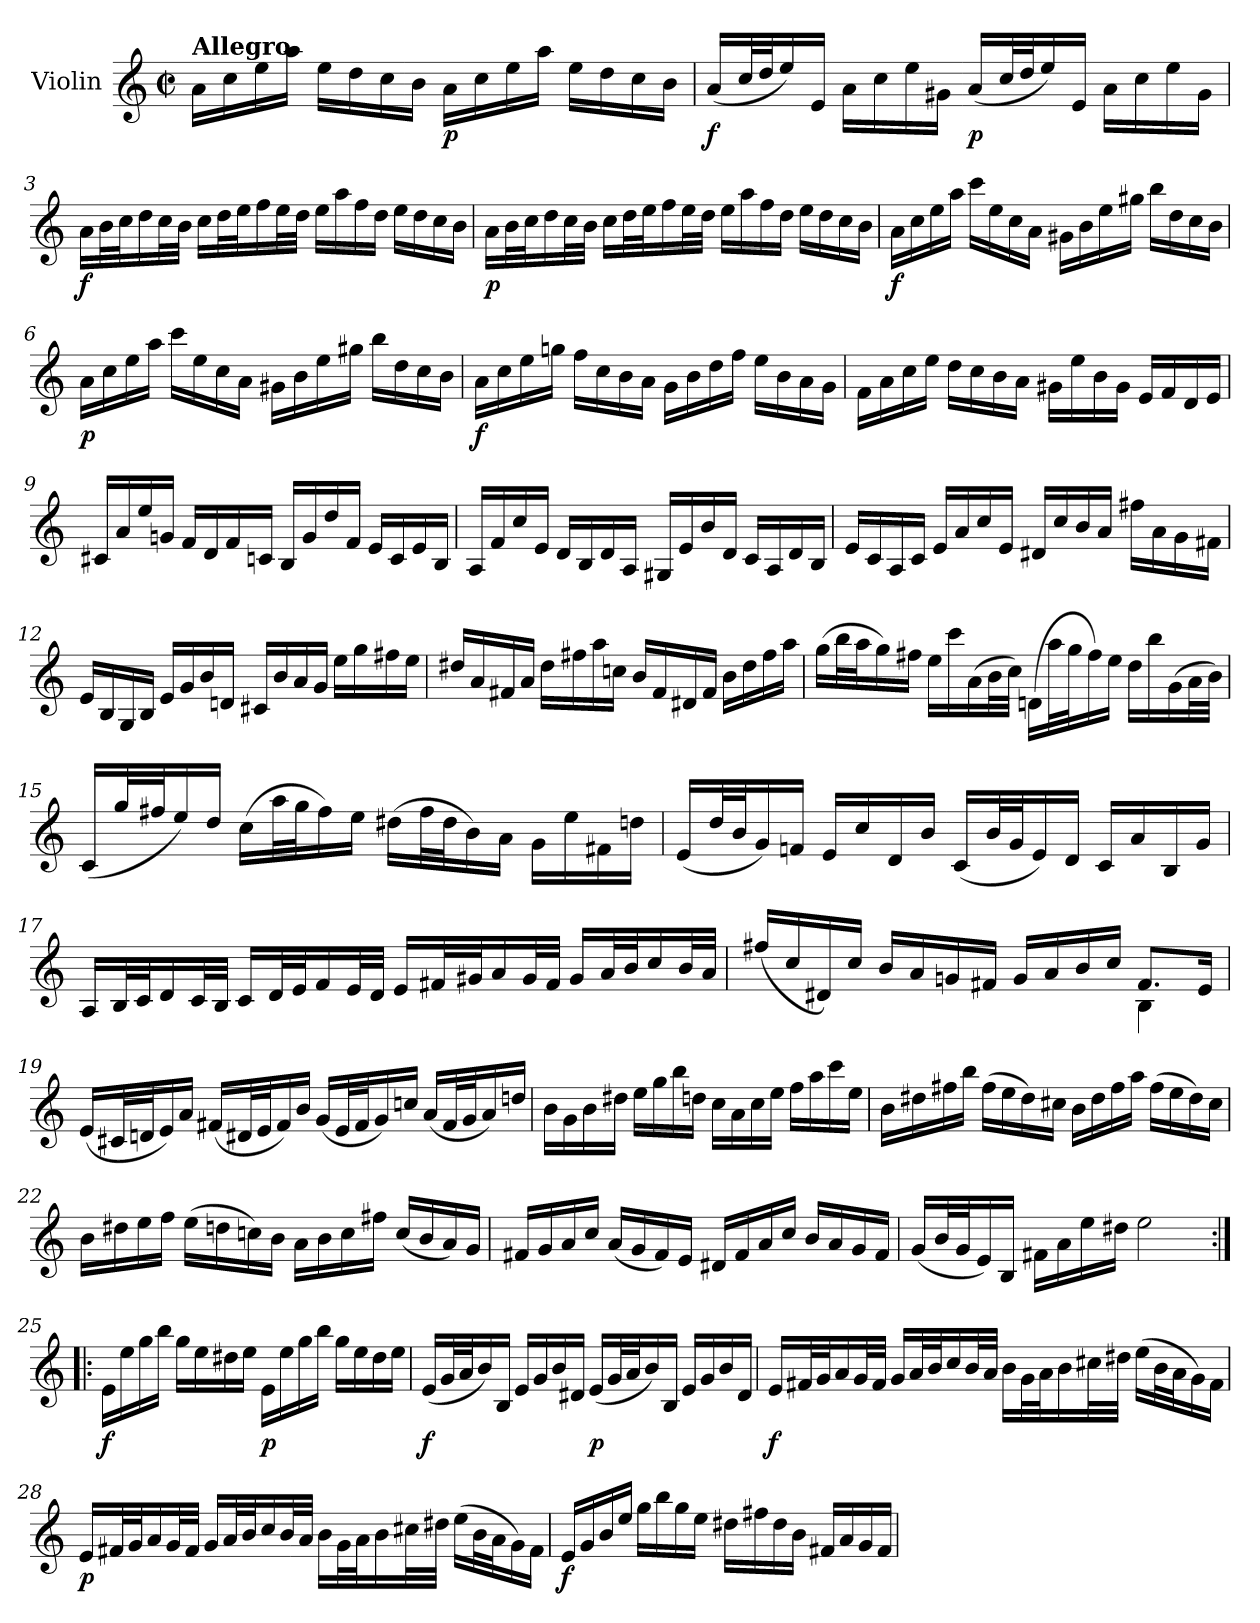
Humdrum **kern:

**kern	**dynam
*part1	*part1
*staff1	*staff1
*I"Violin	*
*I'Vln.	*
*clefG2	*
*k[]	*
*M2/2	*
*met(c|)	*
=1	=1
!LO:TX:a:B:t=Allegro	!
16a\LL	.
16cc\	.
16ee\	.
16aa\JJ	.
16ee\LL	.
16dd\	.
16cc\	.
16b\JJ	.
!	!LO:DY:b
16a\LL	p
16cc\	.
16ee\	.
16aa\JJ	.
16ee\LL	.
16dd\	.
16cc\	.
16b\JJ	.
=2	=2
!	!LO:DY:b
(<16a/LL	f
32cc/L	.
32dd/J	.
16ee/)	.
16e/JJ	.
16a\LL	.
16cc\	.
16ee\	.
16g#X\JJ	.
!	!LO:DY:b
(<16a/LL	p
32cc/L	.
32dd/J	.
16ee/)	.
16e/JJ	.
16a\LL	.
16cc\	.
16ee\	.
16g#\JJ	.
=3	=3
!	!LO:DY:b
16a\LL	f
32b\L	.
32cc\J	.
16dd\	.
32cc\L	.
32b\JJJ	.
16cc\LL	.
32dd\L	.
32ee\J	.
16ff\	.
32ee\L	.
32dd\JJJ	.
16ee\LL	.
16aa\	.
16ff\	.
16dd\JJ	.
16ee\LL	.
16dd\	.
16cc\	.
16b\JJ	.
=4	=4
!	!LO:DY:b
16a\LL	p
32b\L	.
32cc\J	.
16dd\	.
32cc\L	.
32b\JJJ	.
16cc\LL	.
32dd\L	.
32ee\J	.
16ff\	.
32ee\L	.
32dd\JJJ	.
16ee\LL	.
16aa\	.
16ff\	.
16dd\JJ	.
16ee\LL	.
16dd\	.
16cc\	.
16b\JJ	.
=5	=5
!	!LO:DY:b
16a\LL	f
16cc\	.
16ee\	.
16aa\JJ	.
16ccc\LL	.
16ee\	.
16cc\	.
16a\JJ	.
16g#X\LL	.
16b\	.
16ee\	.
16gg#X\JJ	.
16bb\LL	.
16dd\	.
16cc\	.
16b\JJ	.
=6	=6
!	!LO:DY:b
16a\LL	p
16cc\	.
16ee\	.
16aa\JJ	.
16ccc\LL	.
16ee\	.
16cc\	.
16a\JJ	.
16g#X\LL	.
16b\	.
16ee\	.
16gg#X\JJ	.
16bb\LL	.
16dd\	.
16cc\	.
16b\JJ	.
=7	=7
!	!LO:DY:b
16a\LL	f
16cc\	.
16ee\	.
16ggn\JJ	.
16ff\LL	.
16cc\	.
16b\	.
16a\JJ	.
16g\LL	.
16b\	.
16dd\	.
16ff\JJ	.
16ee\LL	.
16b\	.
16a\	.
16g\JJ	.
=8	=8
16f\LL	.
16a\	.
16cc\	.
16ee\JJ	.
16dd\LL	.
16cc\	.
16b\	.
16a\JJ	.
16g#X\LL	.
16ee\	.
16b\	.
16g#\JJ	.
16e/LL	.
16f/	.
16d/	.
16e/JJ	.
=9	=9
16c#X/LL	.
16a/	.
16ee/	.
16gn/JJ	.
16f/LL	.
16d/	.
16f/	.
16cn/JJ	.
16B/LL	.
16g/	.
16dd/	.
16f/JJ	.
16e/LL	.
16c/	.
16e/	.
16B/JJ	.
=10	=10
16A/LL	.
16f/	.
16cc/	.
16e/JJ	.
16d/LL	.
16B/	.
16d/	.
16A/JJ	.
16G#X/LL	.
16e/	.
16b/	.
16d/JJ	.
16c/LL	.
16A/	.
16d/	.
16B/JJ	.
=11	=11
16e/LL	.
16c/	.
16A/	.
16c/JJ	.
16e/LL	.
16a/	.
16cc/	.
16e/JJ	.
16d#X/LL	.
16cc/	.
16b/	.
16a/JJ	.
16ff#X\LL	.
16a\	.
16g\	.
16f#X\JJ	.
=12	=12
16e/LL	.
16B/	.
16G/	.
16B/JJ	.
16e/LL	.
16g/	.
16b/	.
16dn/JJ	.
16c#X/LL	.
16b/	.
16a/	.
16g/JJ	.
16ee\LL	.
16gg\	.
16ff#X\	.
16ee\JJ	.
=13	=13
16dd#X/LL	.
16a/	.
16f#X/	.
16a/JJ	.
16dd#\LL	.
16ff#X\	.
16aa\	.
16ccn\JJ	.
16b/LL	.
16f#/	.
16d#X/	.
16f#/JJ	.
16b\LL	.
16dd#\	.
16ff#\	.
16aa\JJ	.
=14	=14
(>16gg\LL	.
32bb\L	.
32aa\J	.
16gg\)	.
16ff#X\JJ	.
16ee\LL	.
16ccc\	.
(>16a\	.
32b\L	.
32cc\JJJ)	.
(>16dn\LL	.
32aa\L	.
32gg\J	.
16ff#\)	.
16ee\JJ	.
16dd\LL	.
16bb\	.
(>16g\	.
32a\L	.
32b\JJJ)	.
=15	=15
(<16c/LL	.
32gg/L	.
32ff#X/J	.
16ee/)	.
16dd/JJ	.
(>16cc\LL	.
32aa\L	.
32gg\J	.
16ff#\)	.
16ee\JJ	.
(>16dd#X\LL	.
32ff#\L	.
32dd#\J	.
16b\)	.
16a\JJ	.
16g\LL	.
16ee\	.
16f#X\	.
16ddn\JJ	.
=16	=16
(<16e/LL	.
32dd/L	.
32b/J	.
16g/)	.
16fn/JJ	.
16e/LL	.
16cc/	.
16d/	.
16b/JJ	.
(<16c/LL	.
32b/L	.
32g/J	.
16e/)	.
16d/JJ	.
16c/LL	.
16a/	.
16B/	.
16g/JJ	.
=17	=17
16A/LL	.
32B/L	.
32c/J	.
16d/	.
32c/L	.
32B/JJJ	.
16c/LL	.
32d/L	.
32e/J	.
16f/	.
32e/L	.
32d/JJJ	.
16e/LL	.
32f#X/L	.
32g#X/J	.
16a/	.
32g#/L	.
32f#/JJJ	.
16g#/LL	.
32a/L	.
32b/J	.
16cc/	.
32b/L	.
32a/JJJ	.
=18	=18
*^	*
(<16ff#X/LL	2ryy	.
16cc/	.	.
16d#X/)	.	.
16cc/JJ	.	.
16b/LL	.	.
16a/	.	.
16gn/	.	.
16f#X/JJ	.	.
16g/LL	4ryy	.
16a/	.	.
16b/	.	.
16cc/JJ	.	.
8.f#/L	4B\	.
16e/Jk	.	.
*v	*v	*
=19	=19
(<16e/LL	.
32c#X/L	.
32dn/J	.
16e/)	.
16a/JJ	.
(<16f#X/LL	.
32d#X/L	.
32e/J	.
16f#/)	.
16b/JJ	.
(<16g/LL	.
32e/L	.
32f#/J	.
16g/)	.
16ccn/JJ	.
(<16a/LL	.
32f#/L	.
32g/J	.
16a/)	.
16ddn/JJ	.
=20	=20
16b\LL	.
16g\	.
16b\	.
16dd#X\JJ	.
16ee\LL	.
16gg\	.
16bb\	.
16ddn\JJ	.
16cc\LL	.
16a\	.
16cc\	.
16ee\JJ	.
16ff\LL	.
16aa\	.
16ccc\	.
16ee\JJ	.
=21	=21
16b\LL	.
16dd#X\	.
16ff#X\	.
16bb\JJ	.
(>16ff#\LL	.
16ee\	.
16dd#\)	.
16cc#X\JJ	.
16b\LL	.
16dd#\	.
16ff#\	.
16aa\JJ	.
(>16ff#\LL	.
16ee\	.
16dd#\)	.
16cc#\JJ	.
=22	=22
16b\LL	.
16dd#X\	.
16ee\	.
16ff\JJ	.
(>16ee\LL	.
16ddn\	.
16ccn\)	.
16b\JJ	.
16a\LL	.
16b\	.
16cc\	.
16ff#X\JJ	.
(<16cc/LL	.
16b/	.
16a/)	.
16g/JJ	.
=23	=23
16f#X/LL	.
16g/	.
16a/	.
16cc/JJ	.
(<16a/LL	.
16g/	.
16f#/)	.
16e/JJ	.
16d#X/LL	.
16f#/	.
16a/	.
16cc/JJ	.
16b/LL	.
16a/	.
16g/	.
16f#/JJ	.
=24	=24
(<16g/LL	.
32b/L	.
32g/J	.
16e/)	.
16B/JJ	.
16f#X\LL	.
16a\	.
16ee\	.
16dd#X\JJ	.
2ee\	.
=25:|!|:	=25:|!|:
!	!LO:DY:b
16e\LL	f
16ee\	.
16gg\	.
16bb\JJ	.
16gg\LL	.
16ee\	.
16dd#X\	.
16ee\JJ	.
!	!LO:DY:b
16e\LL	p
16ee\	.
16gg\	.
16bb\JJ	.
16gg\LL	.
16ee\	.
16dd#\	.
16ee\JJ	.
=26	=26
!	!LO:DY:b
(<16e/LL	f
32g/L	.
32a/J	.
16b/)	.
16B/JJ	.
16e/LL	.
16g/	.
16b/	.
16d#X/JJ	.
!	!LO:DY:b
(<16e/LL	p
32g/L	.
32a/J	.
16b/)	.
16B/JJ	.
16e/LL	.
16g/	.
16b/	.
16d#/JJ	.
=27	=27
!	!LO:DY:b
16e/LL	f
32f#X/L	.
32g/J	.
16a/	.
32g/L	.
32f#/JJJ	.
16g/LL	.
32a/L	.
32b/J	.
16cc/	.
32b/L	.
32a/JJJ	.
16b\LL	.
32g\L	.
32a\J	.
16b\	.
32cc#X\L	.
32dd#X\JJJ	.
(>16ee\LL	.
32b\L	.
32a\J	.
16g\)	.
16f#\JJ	.
=28	=28
!	!LO:DY:b
16e/LL	p
32f#X/L	.
32g/J	.
16a/	.
32g/L	.
32f#/JJJ	.
16g/LL	.
32a/L	.
32b/J	.
16cc/	.
32b/L	.
32a/JJJ	.
16b\LL	.
32g\L	.
32a\J	.
16b\	.
32cc#X\L	.
32dd#X\JJJ	.
(>16ee\LL	.
32b\L	.
32a\J	.
16g\)	.
16f#\JJ	.
=29	=29
!	!LO:DY:b
16e/LL	f
16g/	.
16b/	.
16ee/JJ	.
16gg\LL	.
16bb\	.
16gg\	.
16ee\JJ	.
16dd#X\LL	.
16ff#X\	.
16dd#\	.
16b\JJ	.
16f#X/LL	.
16a/	.
16g/	.
16f#/JJ	.
=	=
*-	*-
